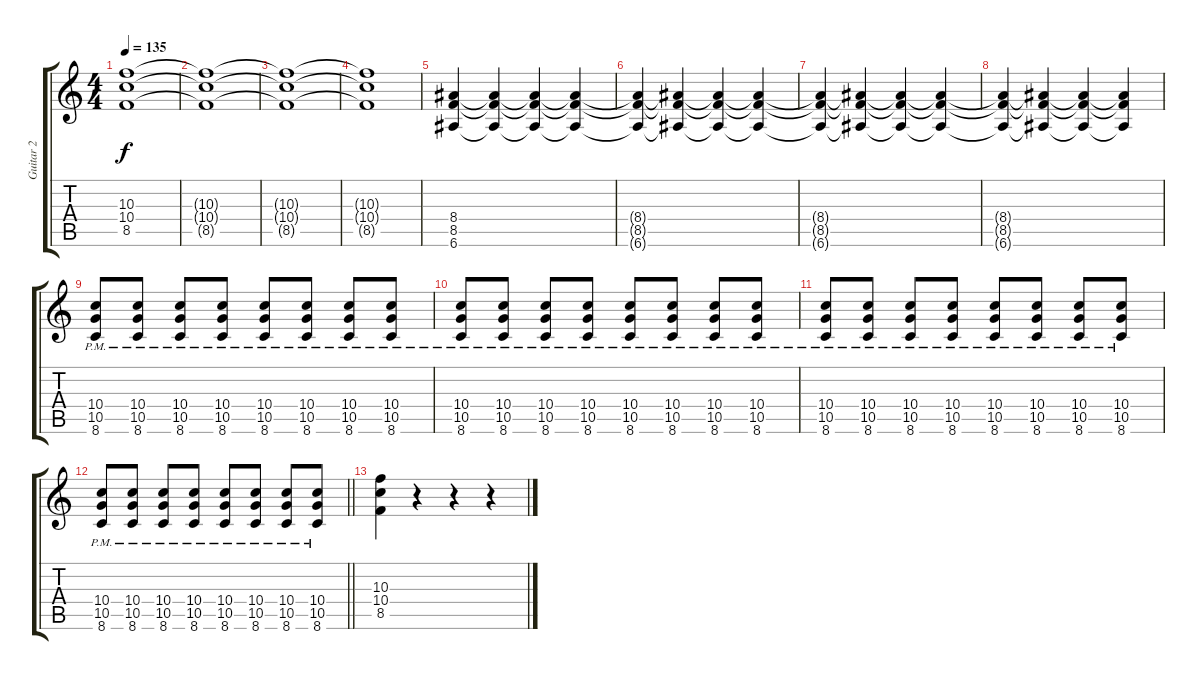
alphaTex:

\track ("Guitar 2" "Guitar 2") {instrument distortionguitar}
\staff {score tabs}
\tuning (E4 B3 G3 D3 A2 E2) {hide}
\ts (4 4)
\tempo 135
\clef g2
\ks c
(10.3 10.4 8.5).1{dy f} |
(10.3{t} 10.4{t} 8.5{t}).1 |
(10.3{t} 10.4{t} 8.5{t}).1 |
(10.3{t} 10.4{t} 8.5{t}).1 |
(8.4 8.5 6.6).4 (8.4{t} 8.5{t} 6.6{t}).4 (8.4{t} 8.5{t} 6.6{t}).4 (8.4{t} 8.5{t} 6.6{t}).4 |
(8.4{t} 8.5{t} 6.6{t}).4 (8.4{t} 8.5{t} 6.6{t}).4 (8.4{t} 8.5{t} 6.6{t}).4 (8.4{t} 8.5{t} 6.6{t}).4 |
(8.4{t} 8.5{t} 6.6{t}).4 (8.4{t} 8.5{t} 6.6{t}).4 (8.4{t} 8.5{t} 6.6{t}).4 (8.4{t} 8.5{t} 6.6{t}).4 |
(8.4{t} 8.5{t} 6.6{t}).4 (8.4{t} 8.5{t} 6.6{t}).4 (8.4{t} 8.5{t} 6.6{t}).4 (8.4{t} 8.5{t} 6.6{t}).4 |
(10.4{pm} 10.5{pm} 8.6).8 (10.4{pm} 10.5{pm} 8.6).8 (10.4{pm} 10.5{pm} 8.6).8 (10.4{pm} 10.5{pm} 8.6).8 (10.4{pm} 10.5{pm} 8.6).8 (10.4{pm} 10.5{pm} 8.6).8 (10.4{pm} 10.5{pm} 8.6).8 (10.4{pm} 10.5{pm} 8.6).8 |
(10.4{pm} 10.5{pm} 8.6).8 (10.4{pm} 10.5{pm} 8.6).8 (10.4{pm} 10.5{pm} 8.6).8 (10.4{pm} 10.5{pm} 8.6).8 (10.4{pm} 10.5{pm} 8.6).8 (10.4{pm} 10.5{pm} 8.6).8 (10.4{pm} 10.5{pm} 8.6).8 (10.4{pm} 10.5{pm} 8.6).8 |
(10.4{pm} 10.5{pm} 8.6).8 (10.4{pm} 10.5{pm} 8.6).8 (10.4{pm} 10.5{pm} 8.6).8 (10.4{pm} 10.5{pm} 8.6).8 (10.4{pm} 10.5{pm} 8.6).8 (10.4{pm} 10.5{pm} 8.6).8 (10.4{pm} 10.5{pm} 8.6).8 (10.4{pm} 10.5{pm} 8.6).8 |
\barLineRight lightlight
(10.4{pm} 10.5{pm} 8.6).8 (10.4{pm} 10.5{pm} 8.6).8 (10.4{pm} 10.5{pm} 8.6).8 (10.4{pm} 10.5{pm} 8.6).8 (10.4{pm} 10.5{pm} 8.6).8 (10.4{pm} 10.5{pm} 8.6).8 (10.4{pm} 10.5{pm} 8.6).8 (10.4{pm} 10.5{pm} 8.6).8 |
(10.3 10.4 8.5).4 r.4 r.4 r.4
